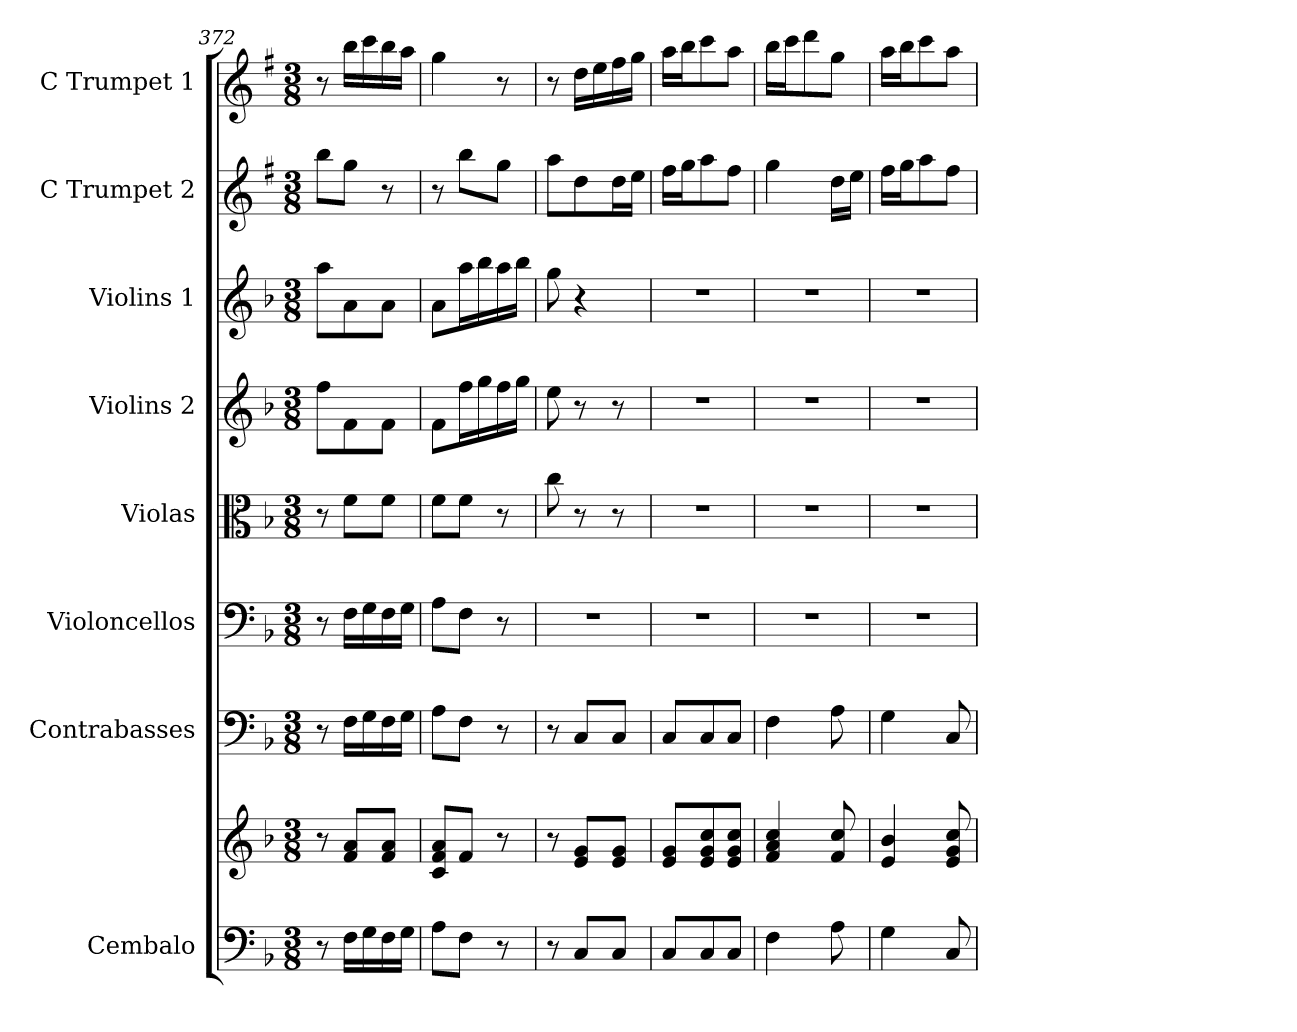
**kern	**kern	**kern	**kern	**kern	**kern	**kern	**kern	**kern
*part8	*part8	*part7	*part6	*part5	*part4	*part3	*part2	*part1
*staff9	*staff8	*staff7	*staff6	*staff5	*staff4	*staff3	*staff2	*staff1
*I"Cembalo	*	*I"Contrabasses	*I"Violoncellos	*I"Violas	*I"Violins 2	*I"Violins 1	*I"C Trumpet 2	*I"C Trumpet 1
*I'Cbl.	*	*I'Cbs.	*I'Vcs.	*I'Vlas.	*I'Vlns. 2	*I'Vlns. 1	*I'C Tpt. 2	*I'C Tpt. 1
*clefF4	*clefG2	*clefF4	*clefF4	*clefC3	*clefG2	*clefG2	*clefG2	*clefG2
*	*	*	*	*	*	*	*ITrd1c2	*ITrd1c2
*k[b-]	*k[b-]	*k[b-]	*k[b-]	*k[b-]	*k[b-]	*k[b-]	*k[b-]	*k[b-]
*M3/8	*M3/8	*M3/8	*M3/8	*M3/8	*M3/8	*M3/8	*M3/8	*M3/8
=372	=372	=372	=372	=372	=372	=372	=372	=372
8r	8r	8r	8r	8r	8ff\L	8aa\L	8aa\L	8r
16F\LL	8f/ 8a/L	16F\LL	16F\LL	8f\L	8f\	8a\	8ff\J	16aa\LL
16G\	.	16G\	16G\	.	.	.	.	16bb-\
16F\	8f/ 8a/J	16F\	16F\	8f\J	8f\J	8a\J	8r	16aa\
16G\JJ	.	16G\JJ	16G\JJ	.	.	.	.	16gg\JJ
=373	=373	=373	=373	=373	=373	=373	=373	=373
8A\L	8c/ 8f/ 8a/L	8A\L	8A\L	8f\L	8f\L	8a\L	8r	4ff\
8F\J	8f/J	8F\J	8F\J	8f\J	16ff\L	16aa\L	8aa\L	.
.	.	.	.	.	16gg\	16bb-\	.	.
8r	8r	8r	8r	8r	16ff\	16aa\	8ff\J	8r
.	.	.	.	.	16gg\JJ	16bb-\JJ	.	.
=374	=374	=374	=374	=374	=374	=374	=374	=374
8r	8r	8r	4.r	8cc\	8ee\	8gg\	8gg\L	8r
8C/L	8e/ 8g/L	8C/L	.	8r	8r	4r	8cc\	16cc\LL
.	.	.	.	.	.	.	.	16dd\
8C/J	8e/ 8g/J	8C/J	.	8r	8r	.	16cc\L	16ee\
.	.	.	.	.	.	.	16dd\JJ	16ff\JJ
=375	=375	=375	=375	=375	=375	=375	=375	=375
8C/L	8e/ 8g/L	8C/L	4.r	4.r	4.r	4.r	16ee\LL	16gg\LL
.	.	.	.	.	.	.	16ff\J	16aa\J
8C/	8e/ 8g/ 8cc/	8C/	.	.	.	.	8gg\	8bb-\
8C/J	8e/ 8g/ 8cc/J	8C/J	.	.	.	.	8ee\J	8gg\J
!!LO:PB:g=z
=376	=376	=376	=376	=376	=376	=376	=376	=376
4F\	4f/ 4a/ 4cc/	4F\	4.r	4.r	4.r	4.r	4ff\	16aa\LL
.	.	.	.	.	.	.	.	16bb-\J
.	.	.	.	.	.	.	.	8ccc\
8A\	8f/ 8cc/	8A\	.	.	.	.	16cc\LL	8ff\J
.	.	.	.	.	.	.	16dd\JJ	.
=377	=377	=377	=377	=377	=377	=377	=377	=377
4G\	4e/ 4b-/	4G\	4.r	4.r	4.r	4.r	16ee\LL	16gg\LL
.	.	.	.	.	.	.	16ff\J	16aa\J
.	.	.	.	.	.	.	8gg\	8bb-\
8C/	8e/ 8g/ 8cc/	8C/	.	.	.	.	8ee\J	8gg\J
=	=	=	=	=	=	=	=	=
*-	*-	*-	*-	*-	*-	*-	*-	*-
